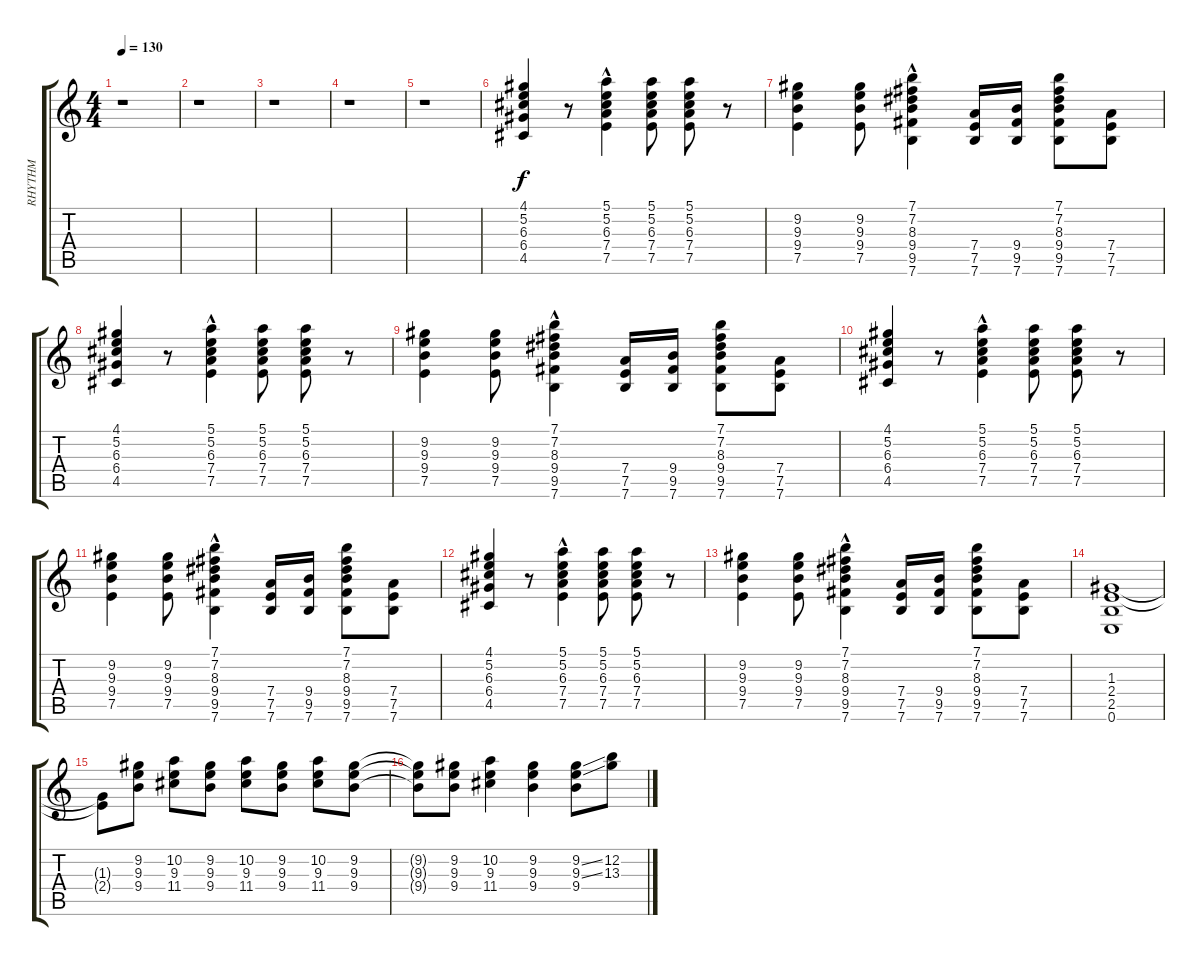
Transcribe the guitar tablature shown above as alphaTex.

\track ("RHYTHM" "RHYTHM") {instrument distortionguitar}
\staff {score tabs}
\tuning (E4 B3 G3 D3 A2 E2) {hide}
\ts (4 4)
\tempo 130
\clef g2
\ks c
r.1{dy f instrument distortionguitar} |
r.1 |
r.1 |
r.1 |
r.1 |
(4.1 5.2 6.3 6.4 4.5).4 r.8 (5.1{hac} 5.2 6.3 7.4 7.5).4 (5.1 5.2 6.3 7.4 7.5).8 (5.1 5.2 6.3 7.4 7.5).8 r.8 |
(9.2 9.3 9.4 7.5).4 (9.2 9.3 9.4 7.5).8 (7.1{hac} 7.2 8.3 9.4 9.5 7.6).4 (7.4 7.5 7.6).16 (9.4 9.5 7.6).16 (7.1 7.2 8.3 9.4 9.5 7.6).8 (7.4 7.5 7.6).8 |
(4.1 5.2 6.3 6.4 4.5).4 r.8 (5.1{hac} 5.2 6.3 7.4 7.5).4 (5.1 5.2 6.3 7.4 7.5).8 (5.1 5.2 6.3 7.4 7.5).8 r.8 |
(9.2 9.3 9.4 7.5).4 (9.2 9.3 9.4 7.5).8 (7.1{hac} 7.2 8.3 9.4 9.5 7.6).4 (7.4 7.5 7.6).16 (9.4 9.5 7.6).16 (7.1 7.2 8.3 9.4 9.5 7.6).8 (7.4 7.5 7.6).8 |
(4.1 5.2 6.3 6.4 4.5).4 r.8 (5.1{hac} 5.2 6.3 7.4 7.5).4 (5.1 5.2 6.3 7.4 7.5).8 (5.1 5.2 6.3 7.4 7.5).8 r.8 |
(9.2 9.3 9.4 7.5).4 (9.2 9.3 9.4 7.5).8 (7.1{hac} 7.2 8.3 9.4 9.5 7.6).4 (7.4 7.5 7.6).16 (9.4 9.5 7.6).16 (7.1 7.2 8.3 9.4 9.5 7.6).8 (7.4 7.5 7.6).8 |
(4.1 5.2 6.3 6.4 4.5).4 r.8 (5.1{hac} 5.2 6.3 7.4 7.5).4 (5.1 5.2 6.3 7.4 7.5).8 (5.1 5.2 6.3 7.4 7.5).8 r.8 |
(9.2 9.3 9.4 7.5).4 (9.2 9.3 9.4 7.5).8 (7.1{hac} 7.2 8.3 9.4 9.5 7.6).4 (7.4 7.5 7.6).16 (9.4 9.5 7.6).16 (7.1 7.2 8.3 9.4 9.5 7.6).8 (7.4 7.5 7.6).8 |
(1.3 2.4 2.5 0.6).1 |
(1.3{t} 2.4{t}).8 (9.2 9.3 9.4).8 (10.2 9.3 11.4).8 (9.2 9.3 9.4).8 (10.2 9.3 11.4).8 (9.2 9.3 9.4).8 (10.2 9.3 11.4).8 (9.2 9.3 9.4).8 |
(9.2{t} 9.3{t} 9.4{t}).8 (9.2 9.3 9.4).8 (10.2 9.3 11.4).4 (9.2 9.3 9.4).4 (9.2{ss} 9.3{ss} 9.4).8 (12.2 13.3).8
